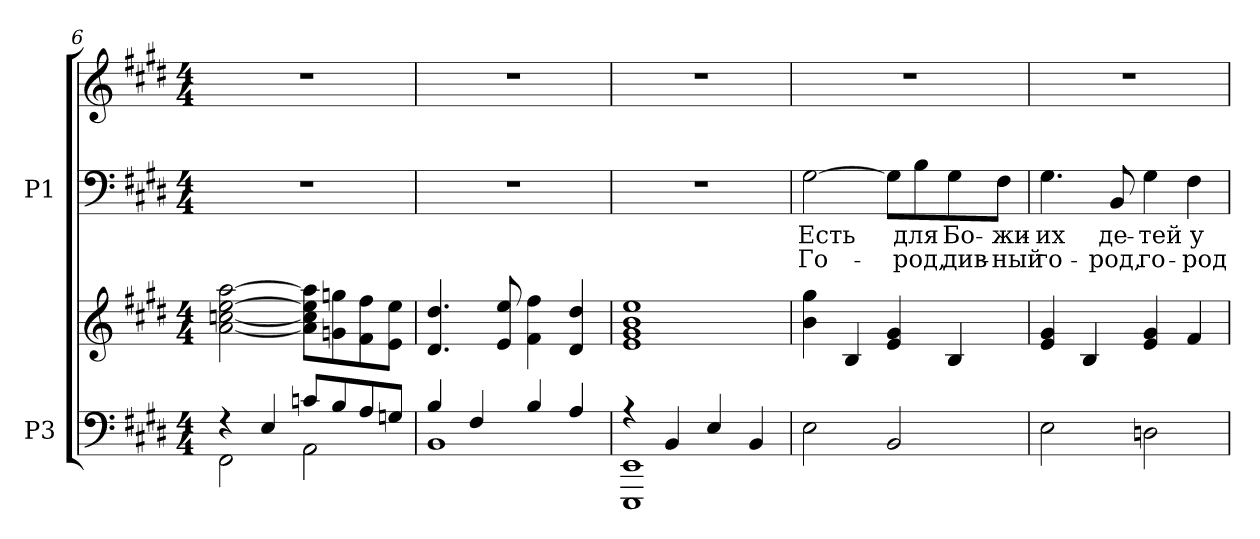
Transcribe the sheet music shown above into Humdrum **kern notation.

**kern	**kern	**kern	**text	**text	**kern
*part2	*part2	*part1	*part1	*part1	*part1
*staff4	*staff3	*staff2	*staff2	*staff2	*staff1
*I"P3	*	*I"P1	*	*	*
*clefF4	*clefG2	*clefF4	*	*	*clefG2
*k[f#c#g#d#]	*k[f#c#g#d#]	*k[f#c#g#d#]	*	*	*k[f#c#g#d#]
*E:	*E:	*E:	*	*	*E:
*M4/4	*M4/4	*M4/4	*	*	*M4/4
=6	=6	=6	=6	=6	=6
*^	*	*	*	*	*
4r	2FF#i\	[<2ai\ [<2ccni [>2eei [>2aai	1r	.	.	1r
4Ei/	.	.	.	.	.	.
8cni/L	2AAi\	8ai\] 8cci] 8eei] 8aai]L	.	.	.	.
8Bi/	.	8gni\ 8ggni	.	.	.	.
8Ai/	.	8f#i\ 8ff#i	.	.	.	.
8Gni/J	.	8ei\ 8eeiJ	.	.	.	.
!!LO:LB:g=z
=7	=7	=7	=7	=7	=7	=7
4Bi/	1BBi	4.d#i/ 4.dd#i	1r	.	.	1r
4F#i/	.	.	.	.	.	.
.	.	8ei/ 8eei	.	.	.	.
4Bi/	.	4f#i\ 4ff#i	.	.	.	.
4Ai/	.	4d#i/ 4dd#i	.	.	.	.
=8	=8	=8	=8	=8	=8	=8
4r	1EEEi 1EEi	1ei 1g#i 1bi 1eei	1r	.	.	1r
4BBi/	.	.	.	.	.	.
4Ei/	.	.	.	.	.	.
4BBi/	.	.	.	.	.	.
*v	*v	*	*	*	*	*
=9	=9	=9	=9	=9	=9
!	!	!	!LO:LY:a:color=#000000	!LO:LY:a:color=#000000	!
2Ei\	4bi\ 4gg#i	[>2G#i\	Есть	Го-	1r
.	4Bi/	.	.	.	.
2BBi/	4ei/ 4g#i	8G#i\L]	.	.	.
!	!	!	!LO:LY:a:color=#000000	!LO:LY:a:color=#000000	!
.	.	8Bi\	для	-род,	.
!	!	!	!LO:LY:a:color=#000000	!LO:LY:a:color=#000000	!
.	4Bi/	8G#i\	Бо-	див-	.
!	!	!	!LO:LY:a:color=#000000	!LO:LY:a:color=#000000	!
.	.	8F#i\J	-жи-	-ный	.
=10	=10	=10	=10	=10	=10
!	!	!	!LO:LY:a:color=#000000	!LO:LY:a:color=#000000	!
2Ei\	4ei/ 4g#i	4.G#i\	-их	го-	1r
.	4Bi/	.	.	.	.
!	!	!	!LO:LY:a:color=#000000	!LO:LY:a:color=#000000	!
.	.	8BBi/	де-	-род,	.
!	!	!	!LO:LY:a:color=#000000	!LO:LY:a:color=#000000	!
2Dni\	4ei/ 4g#i	4G#i\	-тей	го-	.
!	!	!	!LO:LY:a:color=#000000	!LO:LY:a:color=#000000	!
.	4f#i/	4F#i\	у	-род	.
=	=	=	=	=	=
*-	*-	*-	*-	*-	*-
